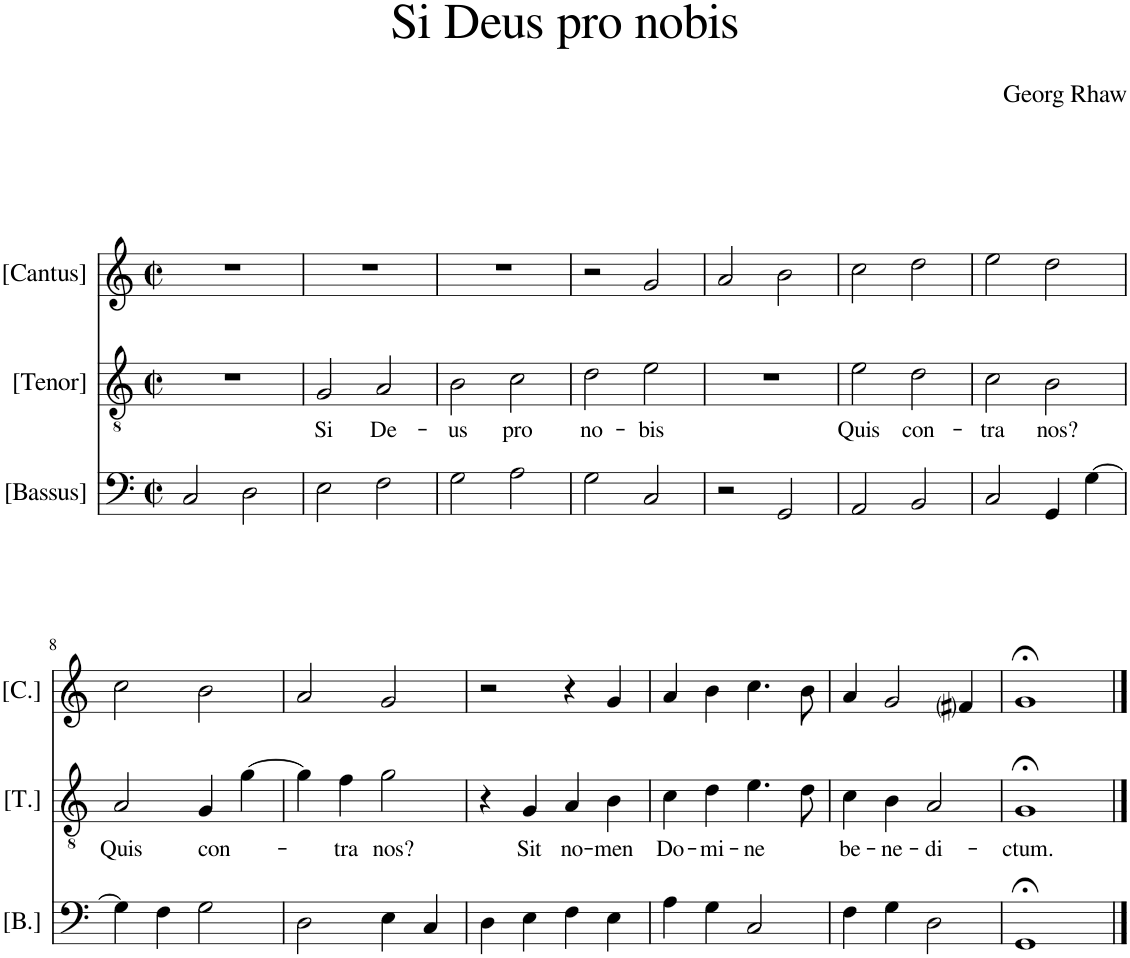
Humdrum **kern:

**kern	**kern	**text	**kern
*part3	*part2	*part2	*part1
*staff3	*staff2	*staff2	*staff1
*I"[Bassus]	*I"[Tenor]	*	*I"[Cantus]
*I'[B.]	*I'[T.]	*	*I'[C.]
*clefF4	*clefGv2	*	*clefG2
*k[]	*k[]	*	*k[]
*M2/2	*M2/2	*	*M2/2
*met(c|)	*met(c|)	*	*met(c|)
=1	=1	=1	=1
2C/	1r	.	1r
2D\	.	.	.
=2	=2	=2	=2
!	!	!LO:LY:b	!
2E\	2G/	Si	1r
!	!	!LO:LY:b	!
2F\	2A/	De-	.
=3	=3	=3	=3
!	!	!LO:LY:b	!
2G\	2B\	-us	1r
!	!	!LO:LY:b	!
2A\	2c\	pro	.
=4	=4	=4	=4
!	!	!LO:LY:b	!
2G\	2d\	no-	2r
!	!	!LO:LY:b	!
2C/	2e\	-bis	2g/
=5	=5	=5	=5
2r	1r	.	2a/
2GG/	.	.	2b\
=6	=6	=6	=6
!	!	!LO:LY:b	!
2AA/	2e\	Quis	2cc\
!	!	!LO:LY:b	!
2BB/	2d\	con-	2dd\
=7	=7	=7	=7
!	!	!LO:LY:b	!
2C/	2c\	-tra	2ee\
!	!	!LO:LY:b	!
4GG/	2B\	nos?	2dd\
[4G\	.	.	.
!!LO:LB:g=z
=8	=8	=8	=8
!	!	!LO:LY:b	!
4G\]	2A/	Quis	2cc\
4F\	.	.	.
!	!	!LO:LY:b	!
2G\	4G/	con-	2b\
.	[4g\	.	.
=9	=9	=9	=9
2D\	4g\]	.	2a/
!	!	!LO:LY:b	!
.	4f\	-tra	.
!	!	!LO:LY:b	!
4E\	2g\	nos?	2g/
4C/	.	.	.
=10	=10	=10	=10
4D\	4r	.	2r
!	!	!LO:LY:b	!
4E\	4G/	Sit	.
!	!	!LO:LY:b	!
4F\	4A/	no-	4r
!	!	!LO:LY:b	!
4E\	4B\	-men	4g/
=11	=11	=11	=11
!	!	!LO:LY:b	!
4A\	4c\	Do-	4a/
!	!	!LO:LY:b	!
4G\	4d\	-mi-	4b\
!	!	!LO:LY:b	!
2C/	4.e\	-ne	4.cc\
.	8d\	.	8b\
=12	=12	=12	=12
!	!	!LO:LY:b	!
4F\	4c\	be-	4a/
!	!	!LO:LY:b	!
4G\	4B\	-ne-	2g/
!	!	!LO:LY:b	!
2D\	2A/	-di-	.
.	.	.	4f#i/
=13	=13	=13	=13
!	!	!LO:LY:b	!
1GG;<	1G;<	-ctum.	1g;<
==	==	==	==
*-	*-	*-	*-
